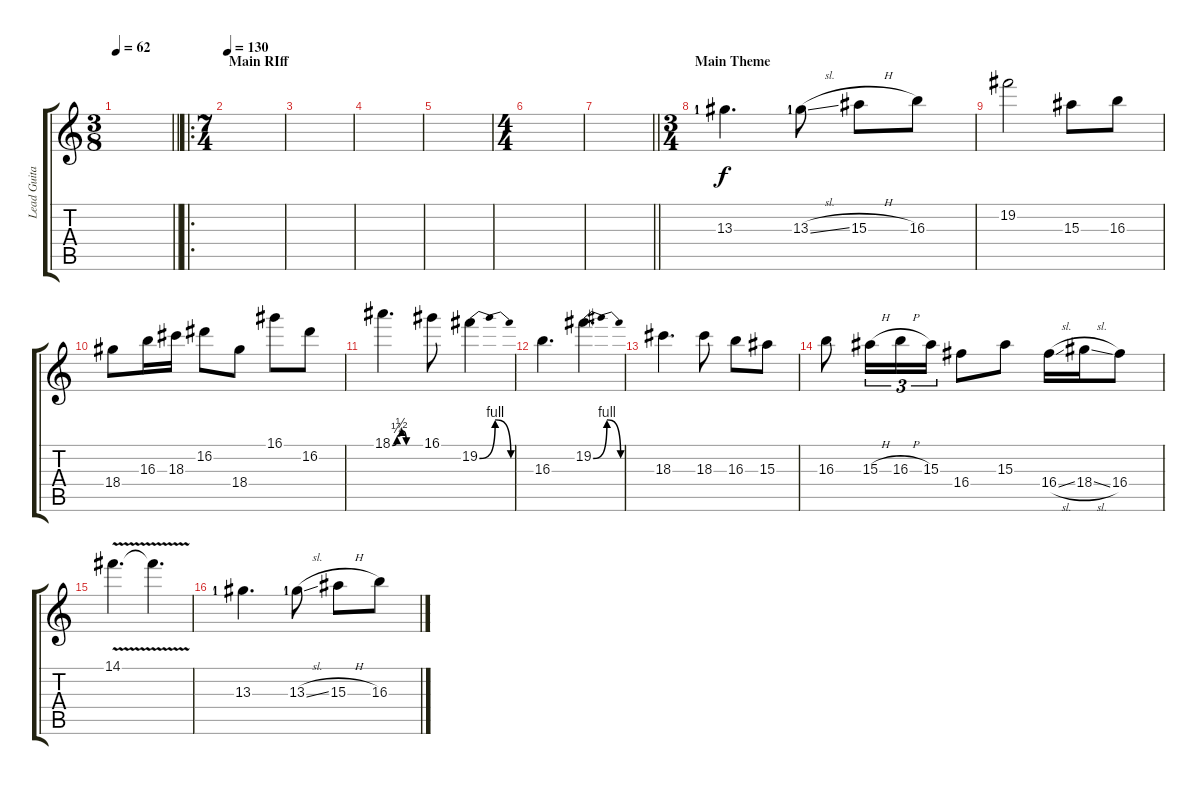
\track ("Lead Guitar 1" "Lead Guita") {instrument distortionguitar}
\staff {score tabs}
\tuning (E4 B3 G3 D3 A2 E2) {hide}
\ts (3 8)
\tempo 62
\clef g2
\barLineRight lightlight
\ks c
|
\ro
\ts (7 4)
\section ("" "Main RIff")
\tempo 130
|
|
|
|
\ts (4 4)
|
\barLineRight lightlight
|
\ts (3 4)
\section ("" "Main Theme")
13.3{lf 2}.4{d} 13.3{sl lf 2}.8 15.3{h}.8 16.3.8 |
19.2.2 15.3.8 16.3.8 |
18.4.8 16.3.16 18.3.16 16.2.8 18.4.8 16.1.8 16.2.8 |
18.1{be (custom 0 0 10 1 20 2 30 0 60 0)}.4{d} 16.1.8 19.2{be (bendrelease 0 0 15 4 41 4 60 0)}.4 |
16.3.4{d} 19.2{be (bendrelease 0 0 15 4 44 4 60 0)}.4{d} |
18.3.4{d} 18.3.8 16.3.8 15.3.8 |
16.3.8 15.3{h}.16{tu (3 2)} 16.3{h}.16{tu (3 2)} 15.3.16{tu (3 2)} 16.4.8 15.3.8 16.4{sl}.16 18.4{sl}.16 16.4.8 |
14.1{v}.4{d} 14.1{t}.4{d} |
13.3{lf 2}.4{d} 13.3{sl lf 2}.8 15.3{h}.8 16.3.8
